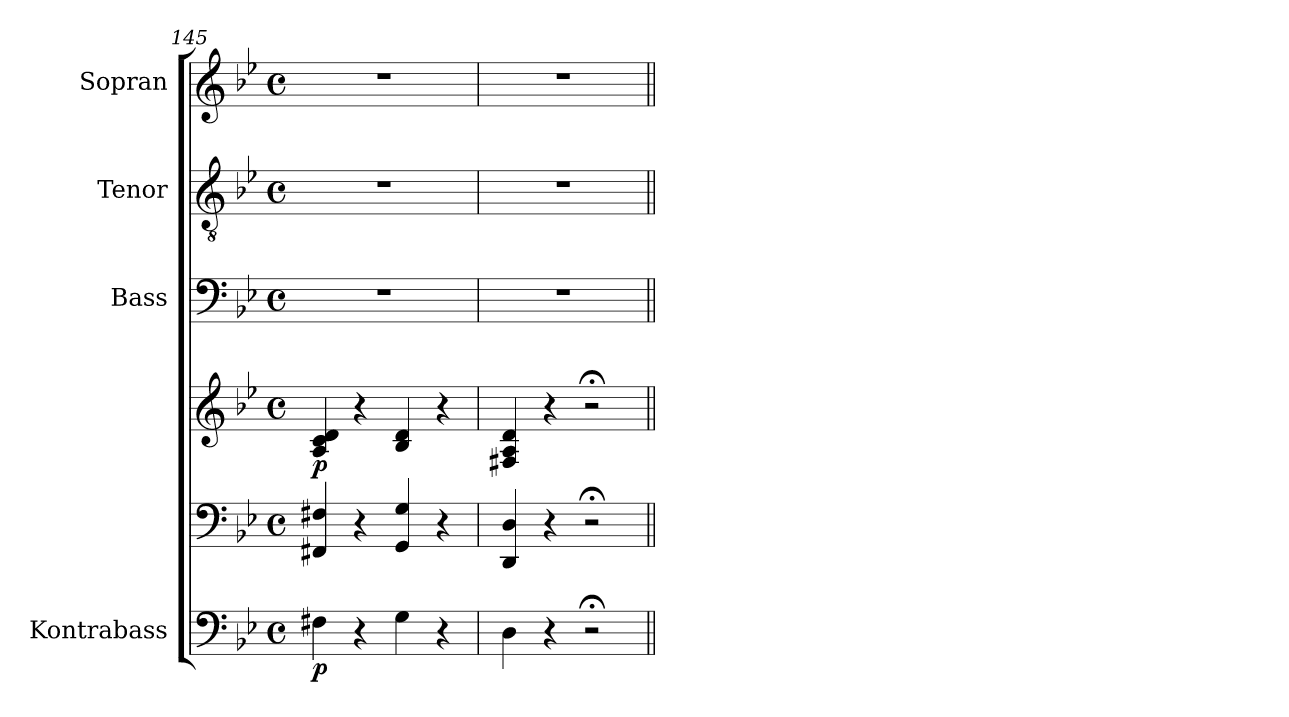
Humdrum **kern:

**kern	**dynam	**kern	**kern	**dynam	**kern	**kern	**kern
*part5	*part5	*part4	*part4	*part4	*part3	*part2	*part1
*staff6	*staff6	*staff5	*staff4	*staff4/5	*staff3	*staff2	*staff1
*I"Kontrabass	*	*	*	*	*I"Bass	*I"Tenor	*I"Sopran
*I'Kb.	*	*	*	*	*I'B.	*I'T.	*I'S.
*clefF4	*	*clefF4	*clefG2	*	*clefF4	*clefGv2	*clefG2
*ITrd7c12	*	*	*	*	*	*	*
*k[b-e-]	*	*k[b-e-]	*k[b-e-]	*	*k[b-e-]	*k[b-e-]	*k[b-e-]
*B-:	*	*B-:	*B-:	*	*B-:	*B-:	*B-:
*M4/4	*	*M4/4	*M4/4	*	*M4/4	*M4/4	*M4/4
*met(c)	*	*met(c)	*met(c)	*	*met(c)	*met(c)	*met(c)
=145	=145	=145	=145	=145	=145	=145	=145
!	!LO:DY:b	!	!	!LO:DY:b	!	!	!
4FF#X\	p	4FF#X/ 4F#X/	4A/ 4c/ 4d/	p	1r	1r	1r
4r	.	4r	4r	.	.	.	.
4GG\	.	4GG/ 4G/	4B-/ 4d/	.	.	.	.
4r	.	4r	4r	.	.	.	.
=146	=146	=146	=146	=146	=146	=146	=146
4DD\	.	4DD/ 4D/	4F#X/ 4A/ 4d/	.	1r	1r	1r
4r	.	4r	4r	.	.	.	.
2r;<	.	2r;<	2r;<	.	.	.	.
=||	=||	=||	=||	=||	=||	=||	=||
*-	*-	*-	*-	*-	*-	*-	*-
